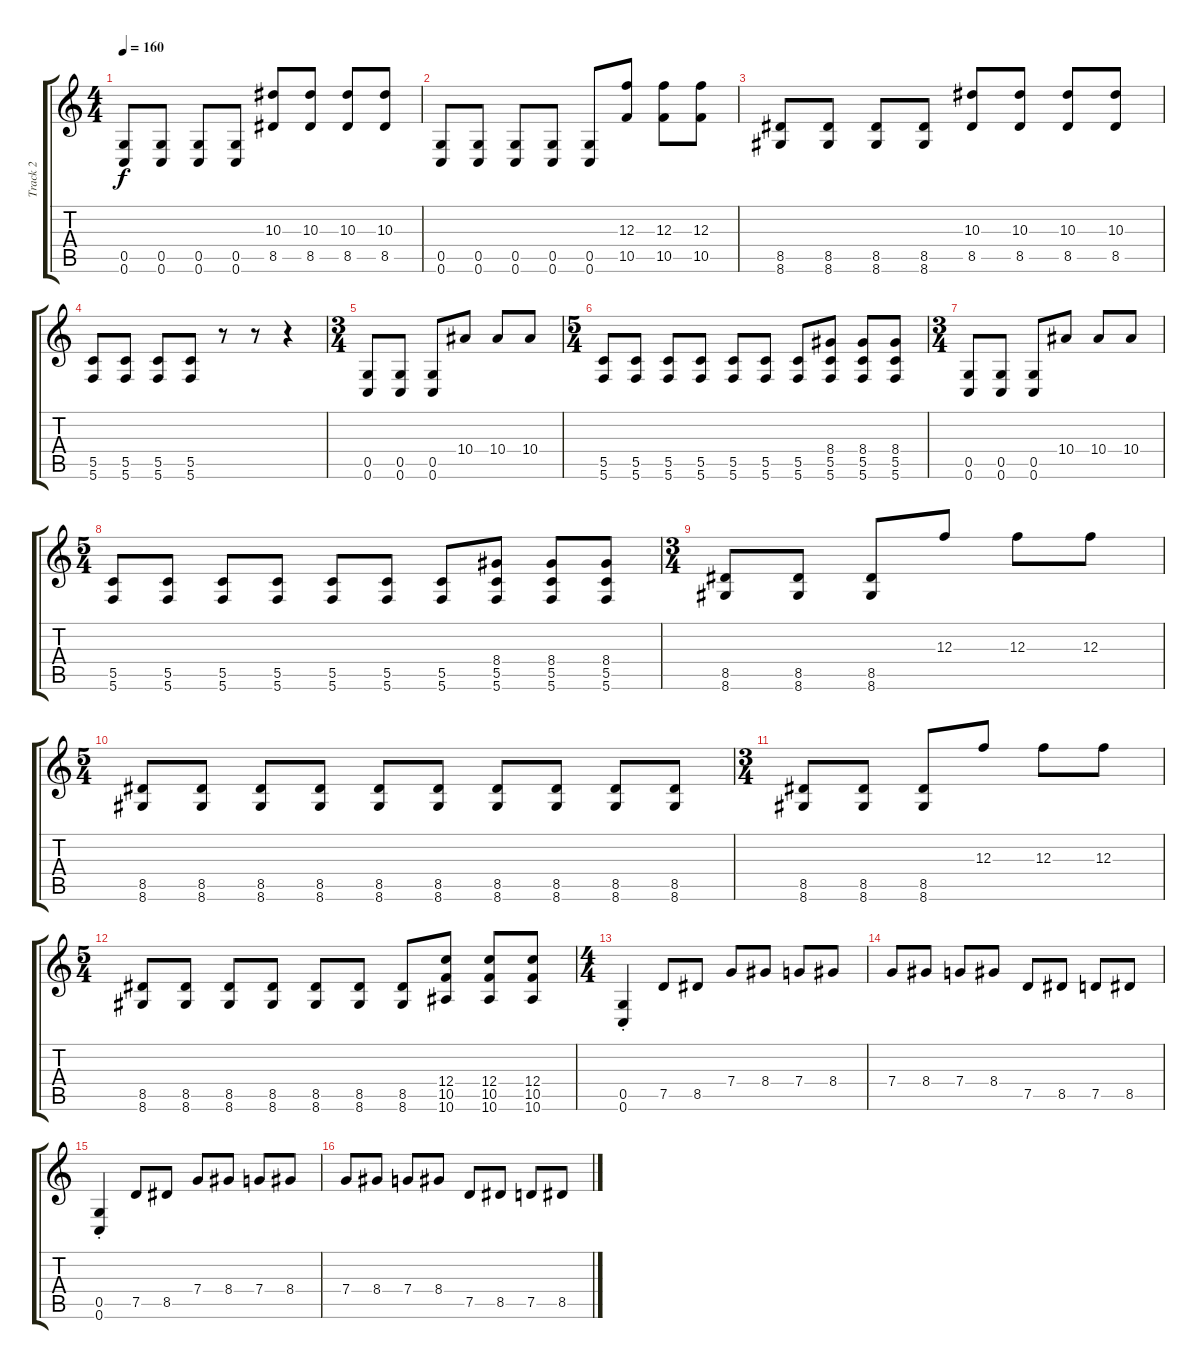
\track ("Track 2" "Track 2") {instrument distortionguitar}
\staff {score tabs}
\tuning (D4 A3 F3 C3 G2 C2) {hide}
\ts (4 4)
\tempo 160
\clef g2
\ks c
(0.5 0.6).8{dy f} (0.5 0.6).8 (0.5 0.6).8 (0.5 0.6).8 (10.3 8.5).8 (10.3 8.5).8 (10.3 8.5).8 (10.3 8.5).8 |
(0.5 0.6).8 (0.5 0.6).8 (0.5 0.6).8 (0.5 0.6).8 (0.5 0.6).8 (12.3 10.5).8 (12.3 10.5).8 (12.3 10.5).8 |
(8.5 8.6).8 (8.5 8.6).8 (8.5 8.6).8 (8.5 8.6).8 (10.3 8.5).8 (10.3 8.5).8 (10.3 8.5).8 (10.3 8.5).8 |
(5.5 5.6).8 (5.5 5.6).8 (5.5 5.6).8 (5.5 5.6).8 r.8 r.8 r.4 |
\ts (3 4)
(0.5 0.6).8 (0.5 0.6).8 (0.5 0.6).8 10.4.8 10.4.8 10.4.8 |
\ts (5 4)
(5.5 5.6).8 (5.5 5.6).8 (5.5 5.6).8 (5.5 5.6).8 (5.5 5.6).8 (5.5 5.6).8 (5.5 5.6).8 (8.4 5.5 5.6).8 (8.4 5.5 5.6).8 (8.4 5.5 5.6).8 |
\ts (3 4)
(0.5 0.6).8 (0.5 0.6).8 (0.5 0.6).8 10.4.8 10.4.8 10.4.8 |
\ts (5 4)
(5.5 5.6).8 (5.5 5.6).8 (5.5 5.6).8 (5.5 5.6).8 (5.5 5.6).8 (5.5 5.6).8 (5.5 5.6).8 (8.4 5.5 5.6).8 (8.4 5.5 5.6).8 (8.4 5.5 5.6).8 |
\ts (3 4)
(8.5 8.6).8 (8.5 8.6).8 (8.5 8.6).8 12.3.8 12.3.8 12.3.8 |
\ts (5 4)
(8.5 8.6).8 (8.5 8.6).8 (8.5 8.6).8 (8.5 8.6).8 (8.5 8.6).8 (8.5 8.6).8 (8.5 8.6).8 (8.5 8.6).8 (8.5 8.6).8 (8.5 8.6).8 |
\ts (3 4)
(8.5 8.6).8 (8.5 8.6).8 (8.5 8.6).8 12.3.8 12.3.8 12.3.8 |
\ts (5 4)
(8.5 8.6).8 (8.5 8.6).8 (8.5 8.6).8 (8.5 8.6).8 (8.5 8.6).8 (8.5 8.6).8 (8.5 8.6).8 (12.4 10.5 10.6).8 (12.4 10.5 10.6).8 (12.4 10.5 10.6).8 |
\ts (4 4)
(0.5{st} 0.6{st}).4 7.5.8 8.5.8 7.4.8 8.4.8 7.4.8 8.4.8 |
7.4.8 8.4.8 7.4.8 8.4.8 7.5.8 8.5.8 7.5.8 8.5.8 |
(0.5{st} 0.6{st}).4 7.5.8 8.5.8 7.4.8 8.4.8 7.4.8 8.4.8 |
7.4.8 8.4.8 7.4.8 8.4.8 7.5.8 8.5.8 7.5.8 8.5.8
